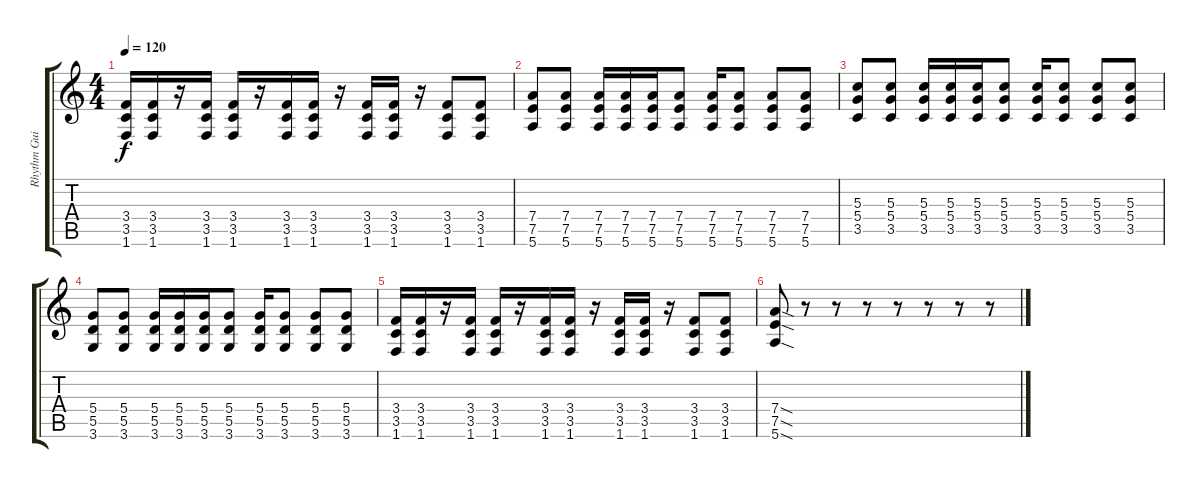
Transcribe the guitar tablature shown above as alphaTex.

\track ("Rhythm Guitar" "Rhythm Gui") {instrument distortionguitar}
\staff {score tabs}
\tuning (E4 B3 G3 D3 A2 E2) {hide}
\ts (4 4)
\tempo 120
\clef g2
\ks c
(3.4 3.5 1.6).16{dy f} (3.4 3.5 1.6).16 r.16 (3.4 3.5 1.6).16 (3.4 3.5 1.6).16 r.16 (3.4 3.5 1.6).16 (3.4 3.5 1.6).16 r.16 (3.4 3.5 1.6).16 (3.4 3.5 1.6).16 r.16 (3.4 3.5 1.6).8 (3.4 3.5 1.6).8 |
(7.4 7.5 5.6).8 (7.4 7.5 5.6).8 (7.4 7.5 5.6).16 (7.4 7.5 5.6).16 (7.4 7.5 5.6).16 (7.4 7.5 5.6).8 (7.4 7.5 5.6).16 (7.4 7.5 5.6).8 (7.4 7.5 5.6).8 (7.4 7.5 5.6).8 |
(5.3 5.4 3.5).8 (5.3 5.4 3.5).8 (5.3 5.4 3.5).16 (5.3 5.4 3.5).16 (5.3 5.4 3.5).16 (5.3 5.4 3.5).8 (5.3 5.4 3.5).16 (5.3 5.4 3.5).8 (5.3 5.4 3.5).8 (5.3 5.4 3.5).8 |
(5.4 5.5 3.6).8 (5.4 5.5 3.6).8 (5.4 5.5 3.6).16 (5.4 5.5 3.6).16 (5.4 5.5 3.6).16 (5.4 5.5 3.6).8 (5.4 5.5 3.6).16 (5.4 5.5 3.6).8 (5.4 5.5 3.6).8 (5.4 5.5 3.6).8 |
(3.4 3.5 1.6).16 (3.4 3.5 1.6).16 r.16 (3.4 3.5 1.6).16 (3.4 3.5 1.6).16 r.16 (3.4 3.5 1.6).16 (3.4 3.5 1.6).16 r.16 (3.4 3.5 1.6).16 (3.4 3.5 1.6).16 r.16 (3.4 3.5 1.6).8 (3.4 3.5 1.6).8 |
(7.4{sod} 7.5{sod} 5.6{sod}).8 r.8 r.8 r.8 r.8 r.8 r.8 r.8
